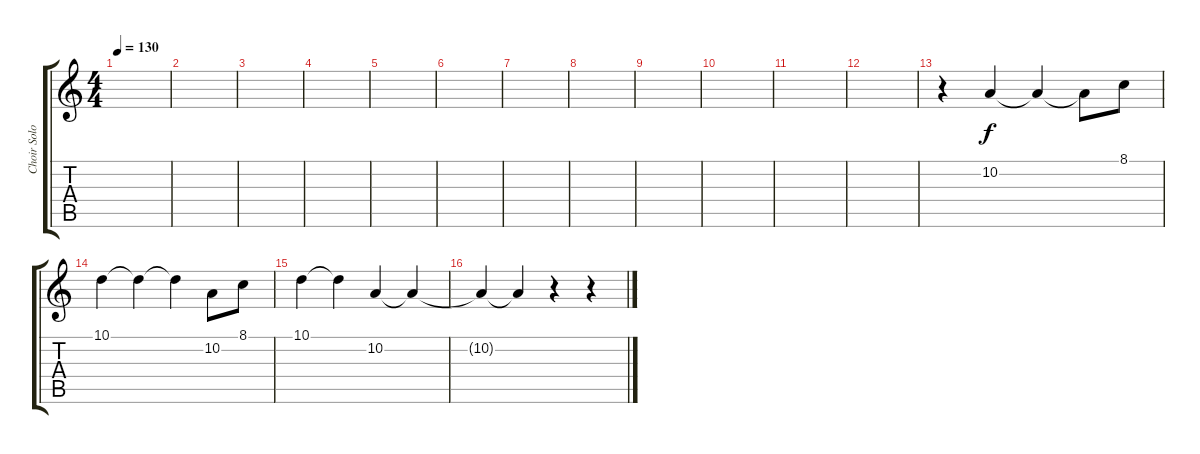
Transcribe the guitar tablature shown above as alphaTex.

\track ("Choir Soloist" "Choir Solo") {instrument choiraahs}
\staff {score tabs}
\tuning (E4 B3 G3 D3 A2 E2) {hide}
\ts (4 4)
\tempo 130
\clef g2
\ks c
|
|
|
|
|
|
|
|
|
|
|
|
r.4 10.2.4 10.2{t}.4 10.2{t}.8 8.1.8 |
10.1.4 10.1{t}.4 10.1{t}.4 10.2.8 8.1.8 |
10.1.4 10.1{t}.4 10.2.4 10.2{t}.4 |
10.2{t}.4 10.2{t}.4 r.4 r.4
